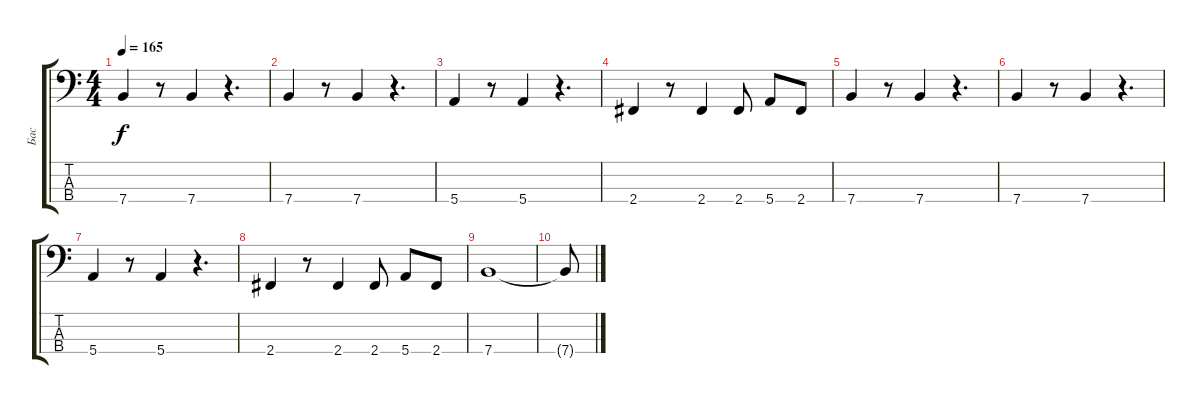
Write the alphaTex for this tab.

\track ("Бас" "Бас") {instrument electricbassfinger}
\staff {score tabs}
\tuning (G2 D2 A1 E1) {hide}
\ts (4 4)
\tempo 165
\clef f4
\ks c
7.4.4{dy f} r.8 7.4.4 r.4{d} |
7.4.4 r.8 7.4.4 r.4{d} |
5.4.4 r.8 5.4.4 r.4{d} |
2.4.4 r.8 2.4.4 2.4.8 5.4.8 2.4.8 |
7.4.4 r.8 7.4.4 r.4{d} |
7.4.4 r.8 7.4.4 r.4{d} |
5.4.4 r.8 5.4.4 r.4{d} |
2.4.4 r.8 2.4.4 2.4.8 5.4.8 2.4.8 |
7.4.1 |
7.4{t}.8
